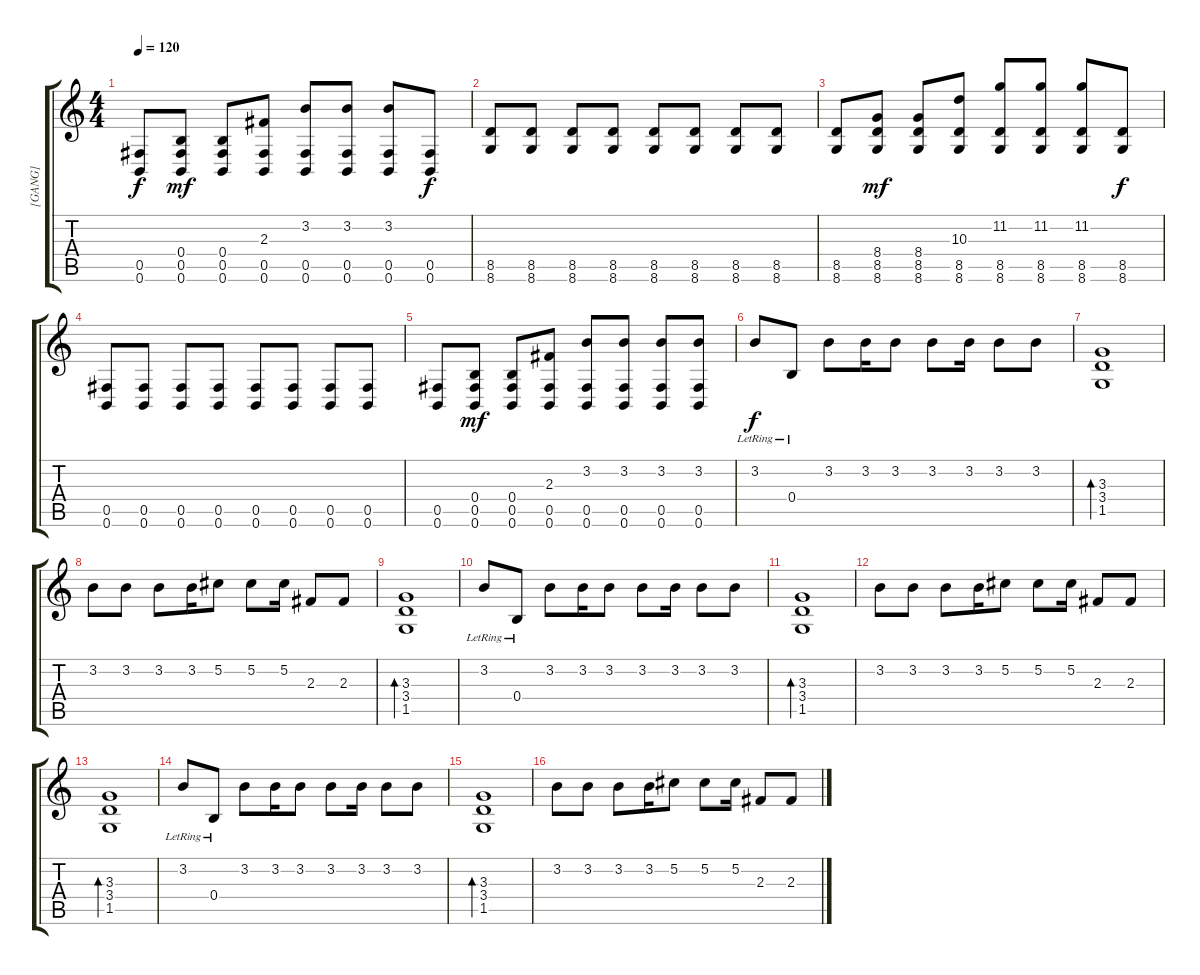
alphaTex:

\track ("[GANG]" "[GANG]") {instrument distortionguitar}
\staff {score tabs}
\tuning (Db4 Ab3 E3 B2 Gb2 B1) {hide}
\ts (4 4)
\tempo 120
\clef g2
\ks c
(0.5 0.6).8{dy f} (0.4 0.5 0.6).8{dy mf} (0.4 0.5 0.6).8 (2.3 0.5 0.6).8 (3.2 0.5 0.6).8 (3.2 0.5 0.6).8 (3.2 0.5 0.6).8 (0.5 0.6).8{dy f} |
(8.5 8.6).8 (8.5 8.6).8 (8.5 8.6).8 (8.5 8.6).8 (8.5 8.6).8 (8.5 8.6).8 (8.5 8.6).8 (8.5 8.6).8 |
(8.5 8.6).8 (8.4 8.5 8.6).8{dy mf} (8.4 8.5 8.6).8 (10.3 8.5 8.6).8 (11.2 8.5 8.6).8 (11.2 8.5 8.6).8 (11.2 8.5 8.6).8 (8.5 8.6).8{dy f} |
(0.5 0.6).8 (0.5 0.6).8 (0.5 0.6).8 (0.5 0.6).8 (0.5 0.6).8 (0.5 0.6).8 (0.5 0.6).8 (0.5 0.6).8 |
(0.5 0.6).8 (0.4 0.5 0.6).8{dy mf} (0.4 0.5 0.6).8 (2.3 0.5 0.6).8 (3.2 0.5 0.6).8 (3.2 0.5 0.6).8 (3.2 0.5 0.6).8 (3.2 0.5 0.6).8 |
3.2{lr}.8{dy f instrument acousticguitarsteel} 0.4{lr}.8 3.2.8 3.2.16 3.2.8 3.2.8 3.2.16 3.2.8 3.2.8 |
(3.3 3.4 1.5).1{bd 120} |
3.2.8 3.2.8 3.2.8 3.2.16 5.2.8 5.2.8 5.2.16 2.3.8 2.3.8 |
(3.3 3.4 1.5).1{bd 120} |
3.2{lr}.8 0.4{lr}.8 3.2.8 3.2.16 3.2.8 3.2.8 3.2.16 3.2.8 3.2.8 |
(3.3 3.4 1.5).1{bd 120} |
3.2.8 3.2.8 3.2.8 3.2.16 5.2.8 5.2.8 5.2.16 2.3.8 2.3.8 |
(3.3 3.4 1.5).1{bd 120} |
3.2{lr}.8 0.4{lr}.8 3.2.8 3.2.16 3.2.8 3.2.8 3.2.16 3.2.8 3.2.8 |
(3.3 3.4 1.5).1{bd 120} |
3.2.8 3.2.8 3.2.8 3.2.16 5.2.8 5.2.8 5.2.16 2.3.8 2.3.8
